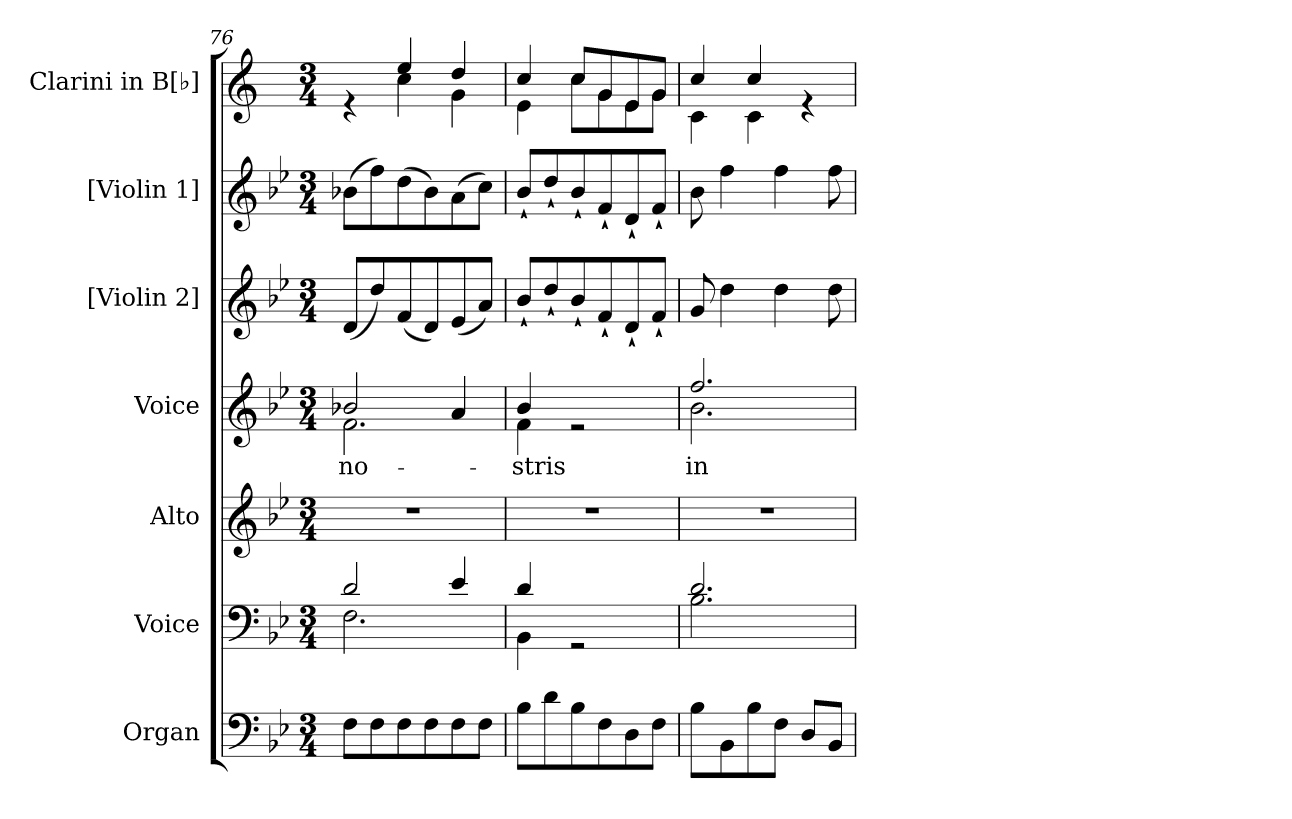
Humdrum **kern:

**kern	**kern	**kern	**kern	**text	**kern	**kern	**kern
*part7	*part6	*part5	*part4	*part4	*part3	*part2	*part1
*staff7	*staff6	*staff5	*staff4	*staff4	*staff3	*staff2	*staff1
*I"Organ	*I"Voice	*I"Alto	*I"Voice	*	*I"[Violin 2]	*I"[Violin 1]	*I"Clarini in B[♭]
*	*	*I'A	*	*	*I'Vln	*I'Vln	*
*clefF4	*clefF4	*clefG2	*clefG2	*	*clefG2	*clefG2	*clefG2
*	*	*	*	*	*	*	*ITrd1c2
*k[b-e-]	*k[b-e-]	*k[b-e-]	*k[b-e-]	*	*k[b-e-]	*k[b-e-]	*k[b-e-]
*M3/4	*M3/4	*M3/4	*M3/4	*	*M3/4	*M3/4	*M3/4
=76	=76	=76	=76	=76	=76	=76	=76
*	*^	*	*	*	*	*	*
!	!	!	!	!	!LO:LY:b	!	!	!
*	*	*	*	*^	*	*	*	*^
8F\L	2d/	2.F\	2.r	2b-X/	2.f\	no-	(8d/L	(8b-X\L	4re	4ryy
8F\	.	.	.	.	.	.	8dd/)	8ff\)	.	.
8F\	.	.	.	.	.	.	(8f/	(8dd\	4dd/	4b-\
8F\	.	.	.	.	.	.	8d/)	8b-\)	.	.
8F\	4e-/	.	.	4a/	.	.	(8e-/	(8a\	4cc/	4f\
8F\J	.	.	.	.	.	.	8a/J)	8cc\J)	.	.
!!LO:LB:g=z	!!
=77	=77	=77	=77	=77	=77	=77	=77	=77	=77	=77
!	!	!	!	!	!	!LO:LY:b	!	!	!	!
8B-\L	4d/	4BB-\	2.r	4b-/	4f\	-stris	8b-`/L	8b-`/L	4b-/	4d\
8d\	.	.	.	.	.	.	8dd`/	8dd`/	.	.
8B-\	2rGG	2ryy	.	2re	2ryy	.	8b-`/	8b-`/	8b-/L	8b-\L
8F\	.	.	.	.	.	.	8f`/	8f`/	8f/	8f\
8D\	.	.	.	.	.	.	8d`/	8d`/	8d/	8d\
8F\J	.	.	.	.	.	.	8f`/J	8f`/J	8f/J	8f\J
=78	=78	=78	=78	=78	=78	=78	=78	=78	=78	=78
!	!	!	!	!	!	!LO:LY:b	!	!	!	!
8B-\L	2.d/	2.B-\	2.r	2.ff/	2.b-\	in	8g/	8b-\	4b-/	4B-\
8BB-\	.	.	.	.	.	.	4dd\	4ff\	.	.
8B-\	.	.	.	.	.	.	.	.	4b-/	4B-\
8F\J	.	.	.	.	.	.	4dd\	4ff\	.	.
8D/L	.	.	.	.	.	.	.	.	4re	4ryy
8BB-/J	.	.	.	.	.	.	8dd\	8ff\	.	.
*	*v	*v	*	*v	*v	*	*	*	*v	*v
=	=	=	=	=	=	=	=
*-	*-	*-	*-	*-	*-	*-	*-
